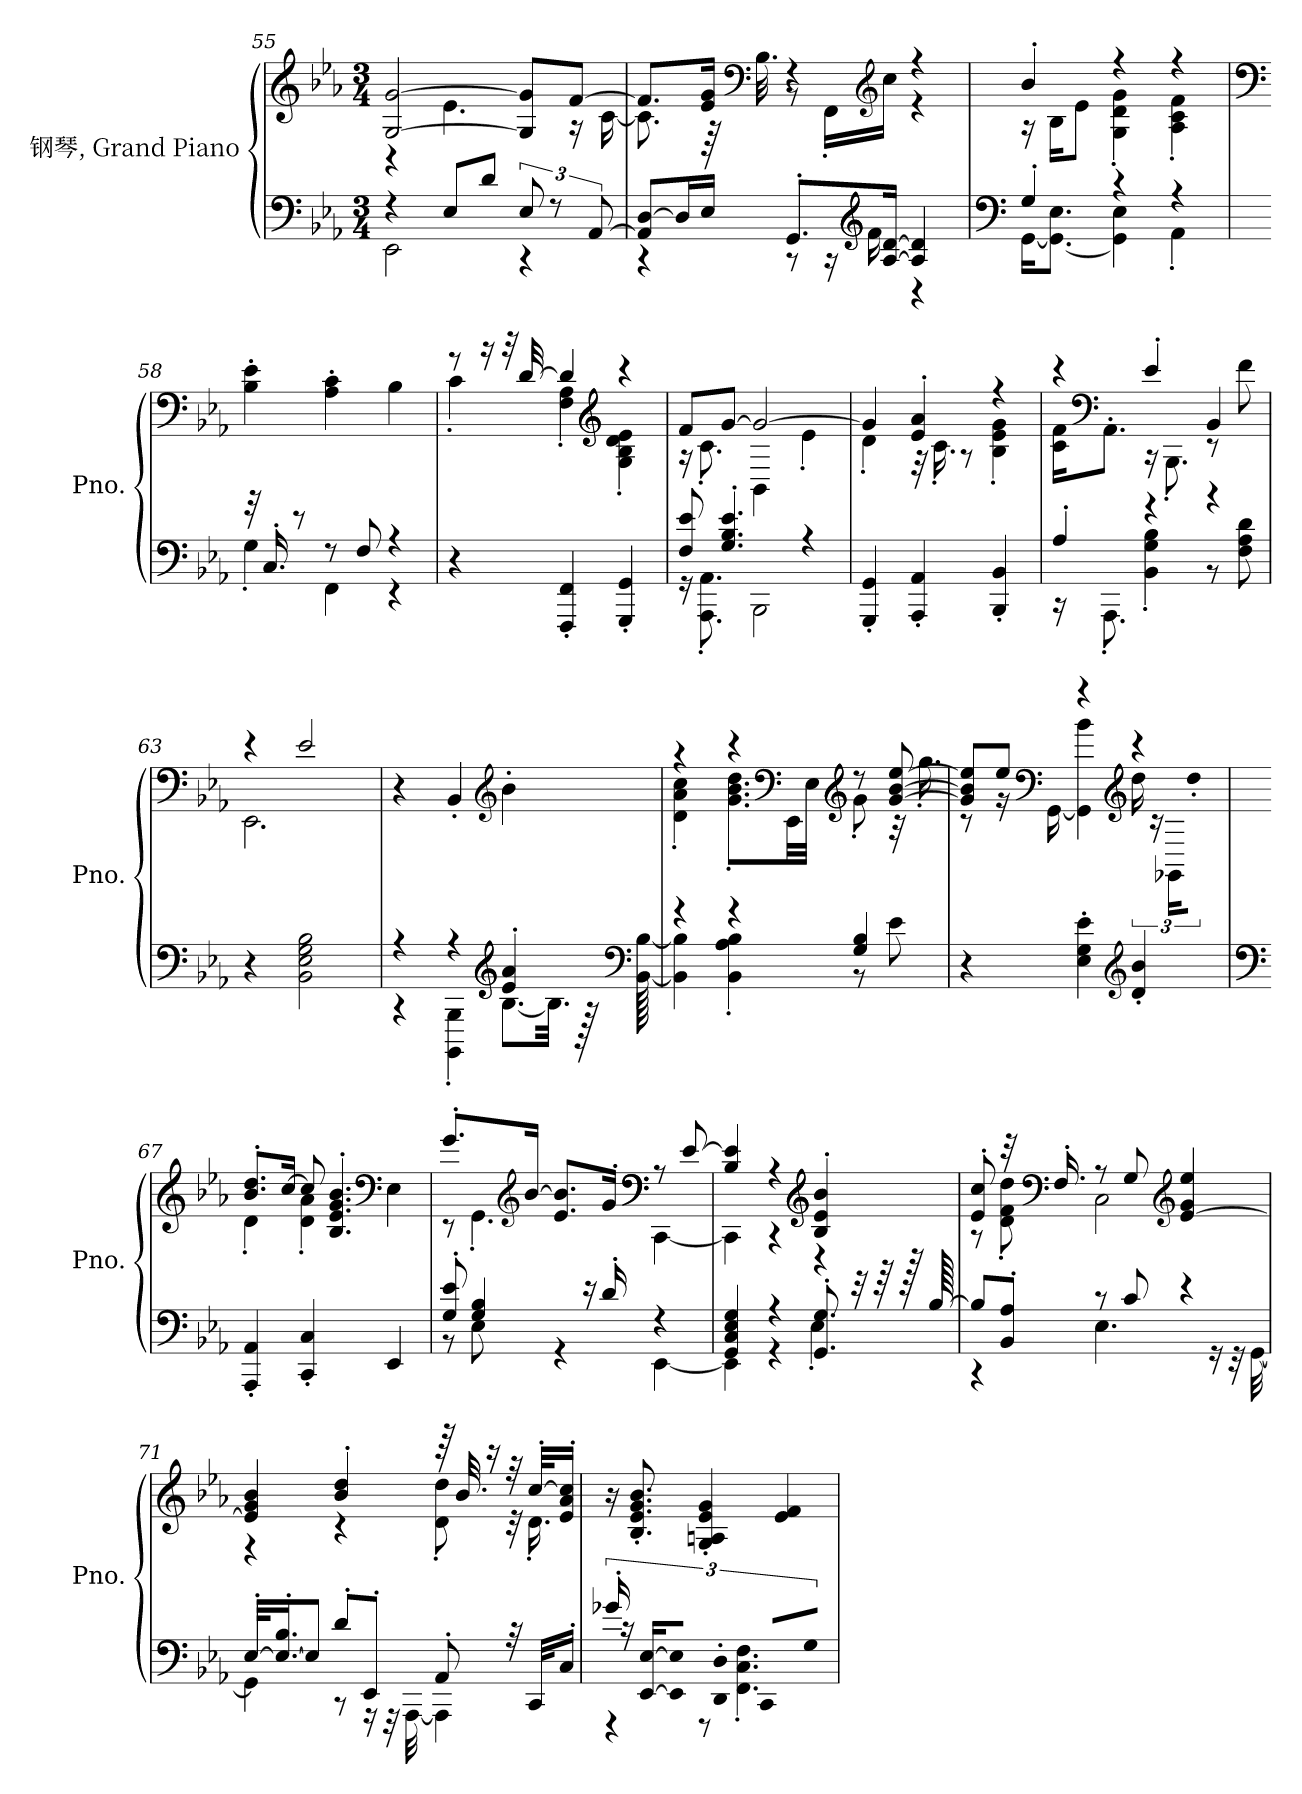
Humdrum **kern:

**kern	**kern
*part1	*part1
*staff2	*staff1
*I"钢琴, Grand Piano	*
*I'Pno.	*
*clefF4	*clefG2
*k[b-e-a-]	*k[b-e-a-]
*M3/4	*M3/4
=55	=55
*^	*^
4r	2EE-\	[2G/ [2g/	4r
8E-/L	.	.	4.e-\
8d/J	.	.	.
12E-/	4r	8G/] 8g/]L	.
12r	.	.	.
.	.	[8f/J	16r
[12AA-/	.	.	.
.	.	.	[16c\
!!LO:LB:g=z	!!
=56	=56	=56	=56
8AA-/] [8D/L	4r	8.f/L]	8.c\]
16D/L]	.	.	.
16E-/JJ	.	16e-/ 16g/Jk	64r
*	*	*clefF4	*
.	.	.	32.B-\
8.GG'/L	8r	4r	8r
.	16r	.	16FF'\LL
*clefG2	*	*clefG2	*
[16A-/ [16d/Jk	16f\	.	16cc\JJ
4A-/] 4d/]	4r	4r	4r
=57	=57	=57	=57
*clefF4	*	*	*
4G'/	[16GG\KL	4b-'/	16r
.	8.GG\_ 8.E-\J	.	16B-\KL
.	.	.	8e-\J
4r	4GG\] 4E-\	4r	4G\' 4d\' 4g\'
4r	4AA-'\	4r	4A-\' 4c\' 4f\'
*	*	*v	*v
=58	=58	=58
*	*	*clefF4
32r	4G'\	4B-\' 4e-\'
16.C'/	.	.
8r	.	.
8r	4FF\	4A-\' 4c\'
8F/	.	.
4r	4r	4B-\
*v	*v	*
=59	=59
*	*^
4r	8r	4c'\
.	16r	.
.	32r	.
.	[32d/	.
4FFF/' 4FF/'	4d/]	4F\' 4A-\'
*	*clefG2	*
4GGG/' 4GG/'	4r	4G\' 4B-\' 4d\' 4e-\'
!!LO:LB:g=z	!!
=60	=60	=60
*^	*	*
8F/ 8e-/	16r	8f/L	16r
.	8.AAA-\' 8.AA-\'	.	8.c'\
4.G/' 4.B-/' 4.e-/'	.	[8g/J	.
.	2BBB-\	2g/_	4BB-\
4r	.	.	4e-'\
*v	*v	*	*
=61	=61	=61
4GGG/' 4GG/'	4g/]	4d'\
4AAA-/' 4AA-/'	4e-/' 4a-/'	32r
.	.	16.c'\
.	.	8r
4BBB-/' 4BB-/'	4r	4B-\' 4e-\' 4g\'
=62	=62	=62
*^	*	*
4A-'/	16r	4r	16c\ 16f\KL
*	*	*clefF4	*
.	8.AAA-'\	.	8.AA-'\J
4r	4BB-\' 4G\' 4B-\'	4e-'/	16r
.	.	.	8.BBB-'\
4r	8r	4BB-/	8r
.	8F\ 8A-\ 8d\	.	8f\
*v	*v	*	*
=63	=63	=63
4r	4r	2.EE-\
2BB-\ 2E-\ 2G\ 2B-\	2e-/	.
*	*v	*v
=64	=64
*^	*
4r	4r	4r
4r	4BBBB-\' 4BBB-\'	4BB-'/
*clefG2	*	*clefG2
4e-/' 4a-/'	[8.B-\L	4b-'\
.	32.B-\Jkk]	.
.	128r	.
*clefF4	*	*
.	[128BB-\ [128B-\	.
!!LO:LB:g=z
=65	=65	=65
*	*	*^
4r	4BB-\] 4B-\]	4r	4d\' 4a-\' 4cc\'
4r	4BB-\' 4A-\' 4B-\'	4r	8.g\' 8.b-\' 8.dd\'L
*	*	*clefF4	*
.	.	.	32EE-\LL
.	.	.	32E-\JJJ
*	*	*clefG2	*
4G/ 4B-/	8r	8r	8g'\
.	8e-\	[8g/ [8b-/ [8ee-/	32r
.	.	.	16.gg'\
*v	*v	*	*
=66	=66	=66
4r	8g/] 8b-/] 8ee-/]L	8r
.	8ee-/J	16r
*	*clefF4	*
.	.	[16GG\
4E-\' 4G\' 4e-\'	4r	4GG\] 4b-\
*clefG2	*clefG2	*
4d/' 4b-/'	4r	24dd\
.	.	24r
.	.	24GG-X\KL
.	.	8dd'\J
=67	=67	=67
*clefF4	*	*
4AAA-/' 4AA-/'	8.b-/' 8.dd/'L	4d'\
.	[16cc/Jk	.
4CC/' 4C/'	8cc/]	4d\' 4a-\'
.	4.B-/' 4.e-/' 4.g/' 4.b-/'	.
*	*clefF4	*
4EE-/	.	4E-\
!!LO:PB:g=z	!!
=68	=68	=68
*^	*	*
8G/' 8e-/'	8r	8.g'/L	8r
4G/ 4B-/	8E-\	.	4.GG'\
*	*	*clefG2	*
.	.	[16b-/Jk	.
.	4r	8.e-/ 8.b-/]L	.
16r	.	.	.
16d'/	.	16g'/Jk	.
*	*	*clefF4	*
4r	[4EE-\	8r	[4CC\
.	.	[8e-/	.
=69	=69	=69	=69
4GG/ 4C/ 4E-/ 4G/	4EE-\]	4B-/ 4e-/]	4CC\]
4r	4r	4r	4r
*	*	*clefG2	*
8.GG/' 8.G/'	4E-'\	4B-/' 4e-/' 4b-/'	4r
32r	.	.	.
64r	.	.	.
128r	.	.	.
[128B-/	.	.	.
=70	=70	=70	=70
8B-/L]	4r	8e-/' 8cc/'	8r
8BB-/' 8A-/'J	.	32r	8d\' 8f\' 8dd\'
*	*	*clefF4	*
.	.	16.F'/	.
8r	4.E-\	8r	2C\
8c/	.	8G/	.
*	*	*clefG2	*
4r	.	[4e-/ 4g/ 4ee-/	.
.	16r	.	.
.	32r	.	.
.	[32GG\	.	.
!!LO:LB:g=z	!!
=71	=71	=71	=71
[32E-'/KLL	4GG\]	4e-/] 4g/ 4b-/	4r
16.E-/_' 16.B-/'J	.	.	.
8E-/J]	.	.	.
8d'/L	8r	4b-/' 4dd/'	4r
8EE-'/J	16r	.	.
.	32r	.	.
.	[32AAA-\	.	.
8AA-'/	4AAA-\]	64r	8d\' 8dd\'
.	.	32.b-/	.
.	.	16r	.
32r	.	32r	32r
32CC/KLL	.	[32cc'/KLL	16.d'\
16C'/JJ	.	16e-/' 16a-/' 16cc/]'JJ	.
*	*	*v	*v
=72	=72	=72
24g-X'/	4r	16r
24r	.	.
.	.	8.B-/' 8.e-/' 8.g/' 8.b-/'
[24EE-/ [24E-/KL	.	.
8EE-/] 8E-/]J	.	.
4DD/' 4D/'	8r	4G/' 4An/' 4e-/' 4g/'
.	4.FF\' 4.C\' 4.F\'	.
8CC/L	.	4e-/ 4f/
8G/J	.	.
*v	*v	*
=	=
*-	*-
